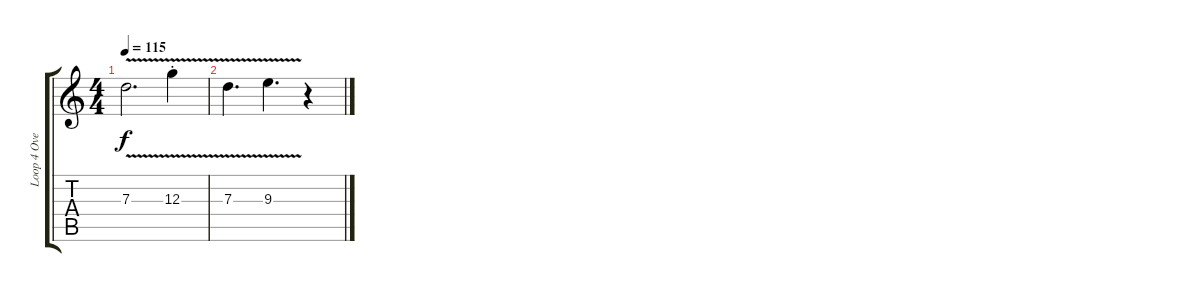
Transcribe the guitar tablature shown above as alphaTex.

\track ("Loop 4 Overdub" "Loop 4 Ove") {instrument electricguitarmuted}
\staff {score tabs}
\tuning (E4 B3 G3 D3 A2 E2) {hide}
\ts (4 4)
\tempo 115
\clef g2
\ks c
7.3{v}.2{d dy f} 12.3{v st}.4 |
7.3{v}.4{d} 9.3{v}.4{d} r.4
